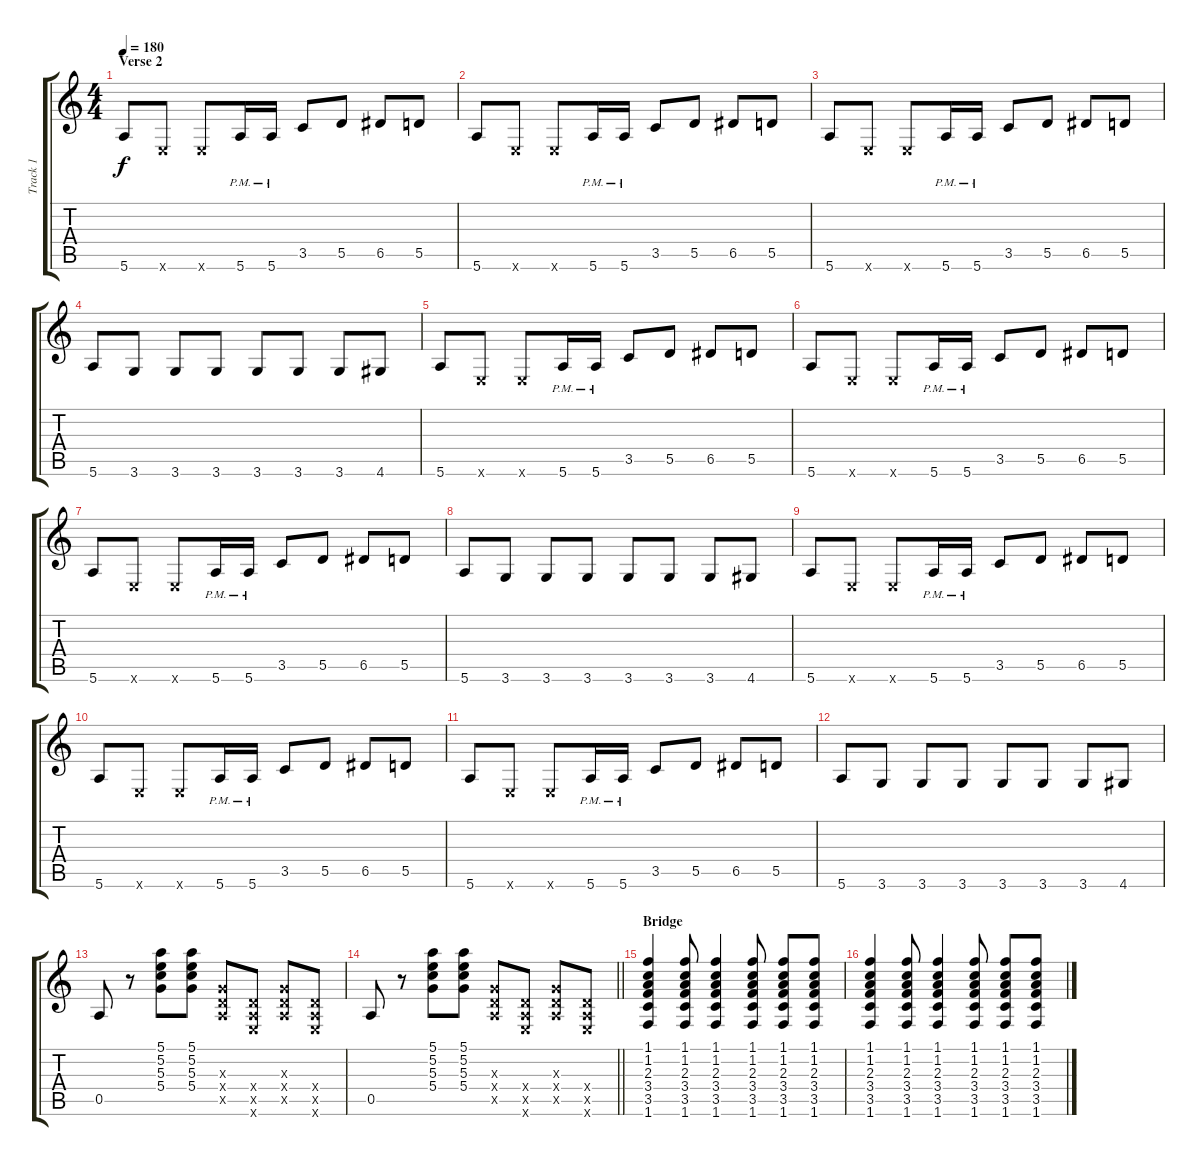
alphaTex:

\track ("Track 1" "Track 1") {instrument electricguitarmuted}
\staff {score tabs}
\tuning (E4 B3 G3 D3 A2 E2) {hide}
\ts (4 4)
\section ("" "Verse 2")
\tempo 180
\clef g2
\ks c
5.6.8{dy f} 0.6{x}.8 0.6{x}.8 5.6{pm}.16 5.6{pm}.16 3.5.8 5.5.8 6.5.8 5.5.8 |
5.6.8 0.6{x}.8 0.6{x}.8 5.6{pm}.16 5.6{pm}.16 3.5.8 5.5.8 6.5.8 5.5.8 |
5.6.8 0.6{x}.8 0.6{x}.8 5.6{pm}.16 5.6{pm}.16 3.5.8 5.5.8 6.5.8 5.5.8 |
5.6.8 3.6.8 3.6.8 3.6.8 3.6.8 3.6.8 3.6.8 4.6.8 |
5.6.8 0.6{x}.8 0.6{x}.8 5.6{pm}.16 5.6{pm}.16 3.5.8 5.5.8 6.5.8 5.5.8 |
5.6.8 0.6{x}.8 0.6{x}.8 5.6{pm}.16 5.6{pm}.16 3.5.8 5.5.8 6.5.8 5.5.8 |
5.6.8 0.6{x}.8 0.6{x}.8 5.6{pm}.16 5.6{pm}.16 3.5.8 5.5.8 6.5.8 5.5.8 |
5.6.8 3.6.8 3.6.8 3.6.8 3.6.8 3.6.8 3.6.8 4.6.8 |
5.6.8 0.6{x}.8 0.6{x}.8 5.6{pm}.16 5.6{pm}.16 3.5.8 5.5.8 6.5.8 5.5.8 |
5.6.8 0.6{x}.8 0.6{x}.8 5.6{pm}.16 5.6{pm}.16 3.5.8 5.5.8 6.5.8 5.5.8 |
5.6.8 0.6{x}.8 0.6{x}.8 5.6{pm}.16 5.6{pm}.16 3.5.8 5.5.8 6.5.8 5.5.8 |
5.6.8 3.6.8 3.6.8 3.6.8 3.6.8 3.6.8 3.6.8 4.6.8 |
0.5.8 r.8 (5.1 5.2 5.3 5.4).8 (5.1 5.2 5.3 5.4).8 (0.3{x} 0.4{x} 0.5{x}).8 (0.4{x} 0.5{x} 0.6{x}).8 (0.3{x} 0.4{x} 0.5{x}).8 (0.4{x} 0.5{x} 0.6{x}).8 |
\barLineRight lightlight
0.5.8 r.8 (5.1 5.2 5.3 5.4).8 (5.1 5.2 5.3 5.4).8 (0.3{x} 0.4{x} 0.5{x}).8 (0.4{x} 0.5{x} 0.6{x}).8 (0.3{x} 0.4{x} 0.5{x}).8 (0.4{x} 0.5{x} 0.6{x}).8 |
\section ("" "Bridge")
(1.1 1.2 2.3 3.4 3.5 1.6).4 (1.1 1.2 2.3 3.4 3.5 1.6).8 (1.1 1.2 2.3 3.4 3.5 1.6).4 (1.1 1.2 2.3 3.4 3.5 1.6).8 (1.1 1.2 2.3 3.4 3.5 1.6).8 (1.1 1.2 2.3 3.4 3.5 1.6).8 |
(1.1 1.2 2.3 3.4 3.5 1.6).4 (1.1 1.2 2.3 3.4 3.5 1.6).8 (1.1 1.2 2.3 3.4 3.5 1.6).4 (1.1 1.2 2.3 3.4 3.5 1.6).8 (1.1 1.2 2.3 3.4 3.5 1.6).8 (1.1 1.2 2.3 3.4 3.5 1.6).8
